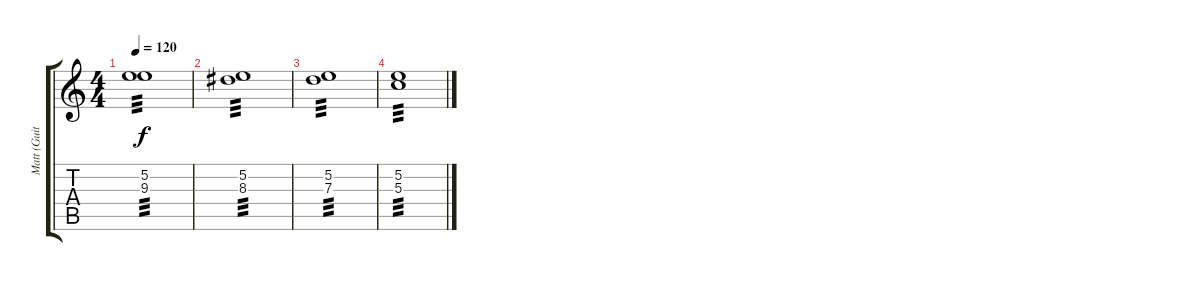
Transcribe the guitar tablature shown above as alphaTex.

\track ("Matt (Guitar1)" "Matt (Guit") {instrument distortionguitar}
\staff {score tabs}
\tuning (E4 B3 G3 D3 A2 E2) {hide}
\ts (4 4)
\tempo 120
\clef g2
\ks c
(5.2 9.3).1{tp 3 dy f volume 16 balance 8} |
(5.2 8.3).1{tp 3} |
(5.2 7.3).1{tp 3} |
(5.2 5.3).1{tp 3}
